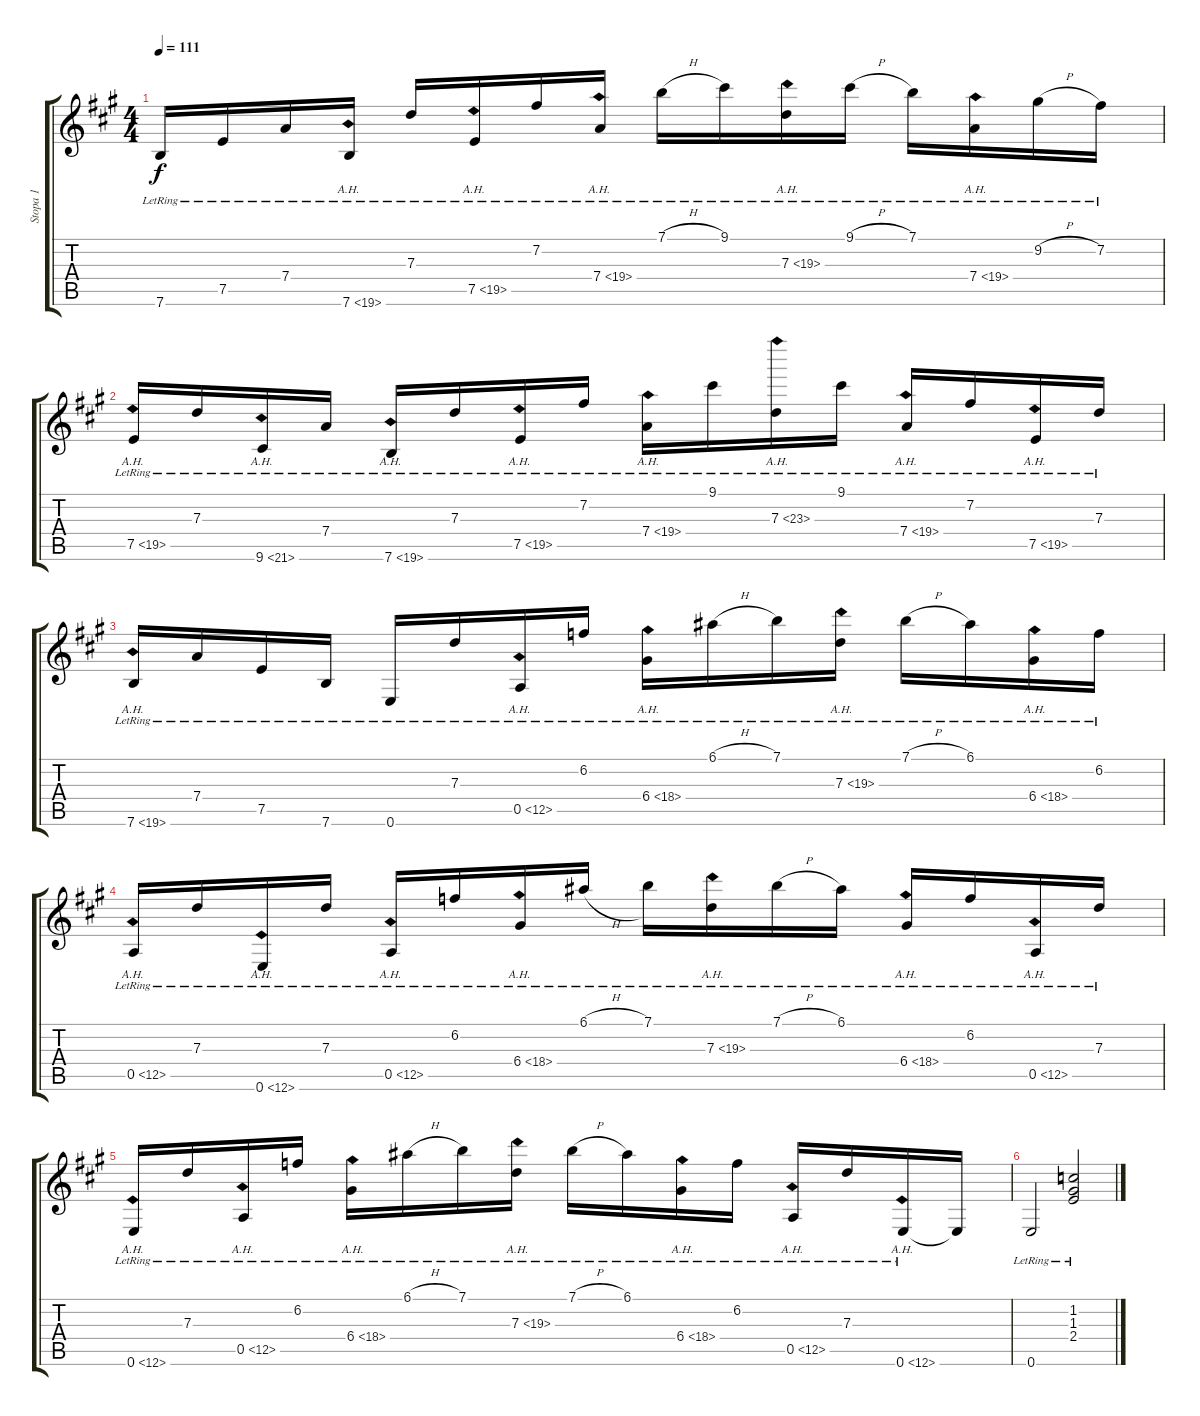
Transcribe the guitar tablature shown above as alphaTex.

\track ("Stopa 1" "Stopa 1") {instrument acousticguitarsteel}
\staff {score tabs}
\tuning (E4 B3 G3 D3 A2 E2) {hide}
\ts (4 4)
\tempo 111
\clef g2
\ks a
7.6{lr}.16{dy f} 7.5{lr}.16 7.4{lr}.16 7.6{ah 12 lr}.16 7.3{lr}.16 7.5{ah 12 lr}.16 7.2{lr}.16 7.4{ah 12 lr}.16 7.1{h lr}.16 9.1{lr}.16 7.3{ah 12 lr}.16 9.1{h lr}.16 7.1{lr}.16 7.4{ah 12 lr}.16 9.2{h lr}.16 7.2{lr}.16 |
7.5{ah 12 lr}.16 7.3{lr}.16 9.6{ah 12 lr}.16 7.4{lr}.16 7.6{ah 12 lr}.16 7.3{lr}.16 7.5{ah 12 lr}.16 7.2{lr}.16 7.4{ah 12 lr}.16 9.1{lr}.16 7.3{ah 16 lr}.16 9.1{lr}.16 7.4{ah 12 lr}.16 7.2{lr}.16 7.5{ah 12 lr}.16 7.3{lr}.16 |
7.6{ah 12 lr}.16 7.4{lr}.16 7.5{lr}.16 7.6{lr}.16 0.6{lr}.16 7.3{lr}.16 0.5{ah 12 lr}.16 6.2{lr}.16 6.4{ah 12 lr}.16 6.1{h lr}.16 7.1{lr}.16 7.3{ah 12 lr}.16 7.1{h lr}.16 6.1{lr}.16 6.4{ah 12 lr}.16 6.2{lr}.16 |
0.5{ah 12 lr}.16 7.3{lr}.16 0.6{ah 12 lr}.16 7.3{lr}.16 0.5{ah 12 lr}.16 6.2{lr}.16 6.4{ah 12 lr}.16 6.1{h lr}.16 7.1{lr}.16 7.3{ah 12 lr}.16 7.1{h lr}.16 6.1{lr}.16 6.4{ah 12 lr}.16 6.2{lr}.16 0.5{ah 12 lr}.16 7.3{lr}.16 |
0.6{ah 12 lr}.16 7.3{lr}.16 0.5{ah 12 lr}.16 6.2{lr}.16 6.4{ah 12 lr}.16 6.1{h lr}.16 7.1{lr}.16 7.3{ah 12 lr}.16 7.1{h lr}.16 6.1{lr}.16 6.4{ah 12 lr}.16 6.2{lr}.16 0.5{ah 12 lr}.16 7.3{lr}.16 0.6{ah 12 lr}.16 0.6{t}.16 |
0.6{lr}.2 (1.2{lr} 1.3{lr} 2.4{lr}).2
